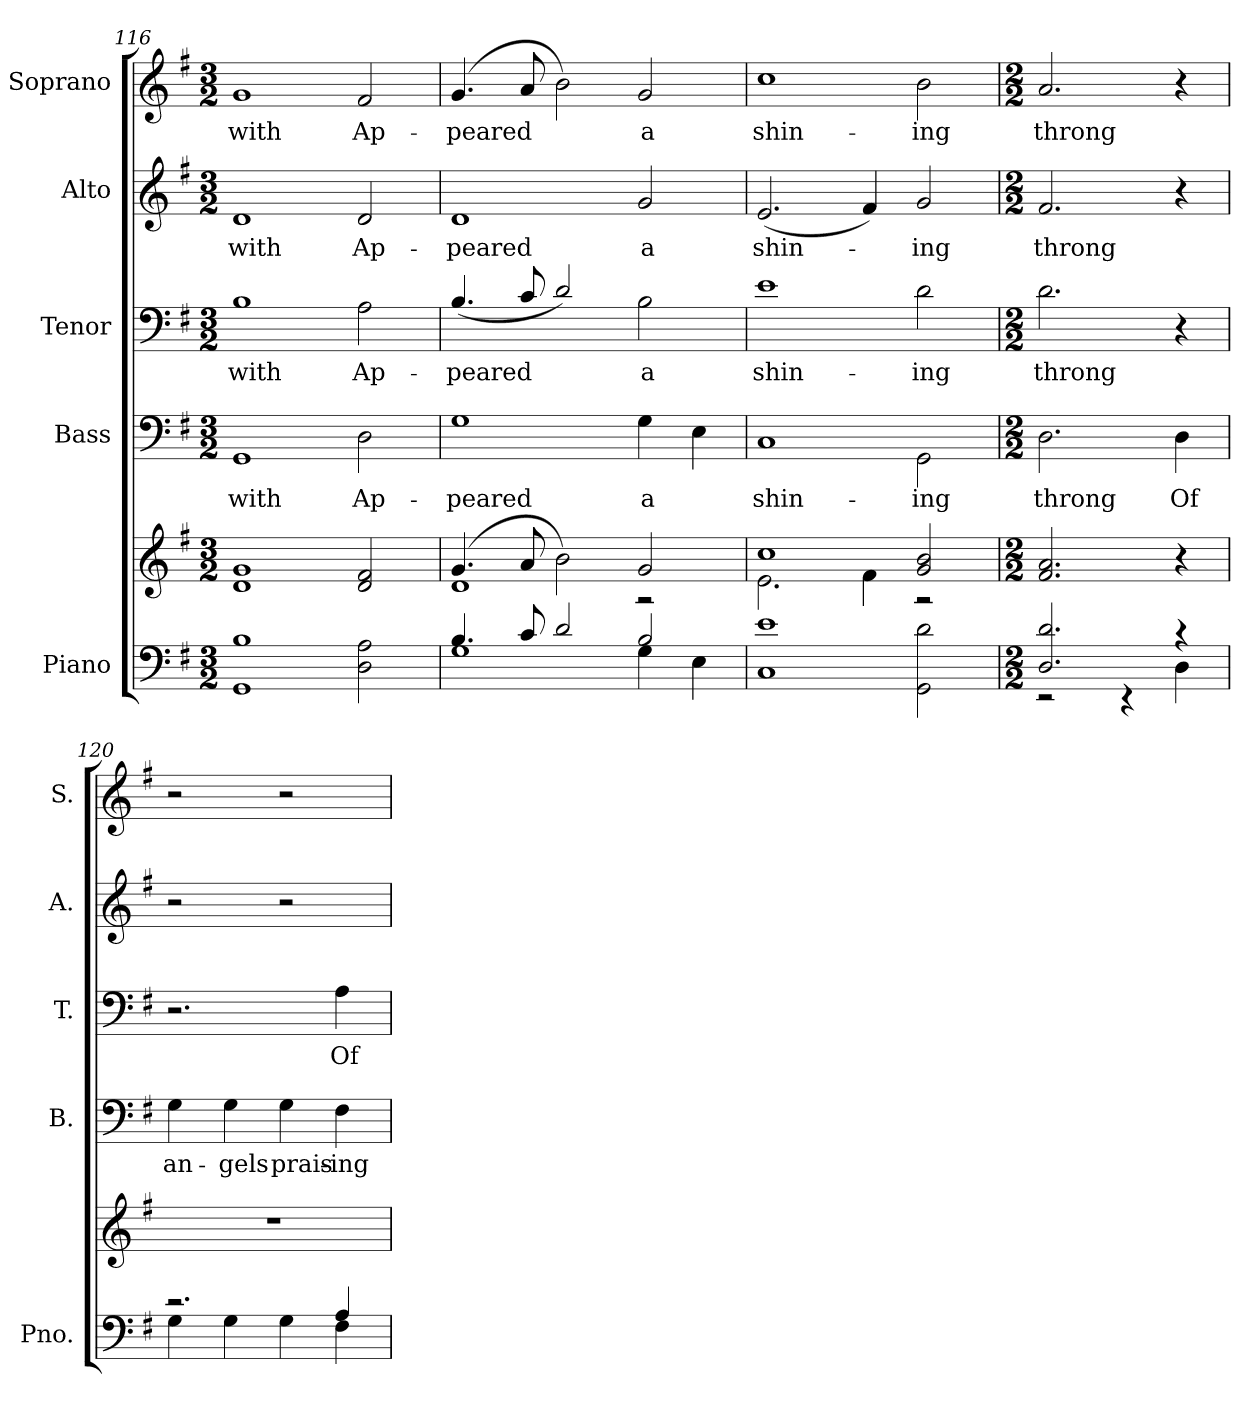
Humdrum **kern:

**kern	**kern	**kern	**text	**kern	**text	**kern	**text	**kern	**text
*part5	*part5	*part4	*part4	*part3	*part3	*part2	*part2	*part1	*part1
*staff6	*staff5	*staff4	*staff4	*staff3	*staff3	*staff2	*staff2	*staff1	*staff1
*I"Piano	*	*I"Bass	*	*I"Tenor	*	*I"Alto	*	*I"Soprano	*
*I'Pno.	*	*I'B.	*	*I'T.	*	*I'A.	*	*I'S.	*
*clefF4	*clefG2	*clefF4	*	*clefF4	*	*clefG2	*	*clefG2	*
*k[f#]	*k[f#]	*k[f#]	*	*k[f#]	*	*k[f#]	*	*k[f#]	*
*G:	*G:	*G:	*	*G:	*	*G:	*	*G:	*
*M3/2	*M3/2	*M3/2	*	*M3/2	*	*M3/2	*	*M3/2	*
=116	=116	=116	=116	=116	=116	=116	=116	=116	=116
!	!	!	!LO:LY:b:color=#000000	!	!	!	!	!	!
!	!	!	!	!	!LO:LY:b:color=#000000	!	!	!	!
!	!	!	!	!	!	!	!LO:LY:b:color=#000000	!	!
!	!	!	!	!	!	!	!	!	!LO:LY:b:color=#000000
1GGi 1Bi	1di 1gi	1GGi	-with	1Bi	-with	1di	-with	1gi	-with
!	!	!	!LO:LY:b:color=#000000	!	!	!	!	!	!
!	!	!	!	!	!LO:LY:b:color=#000000	!	!	!	!
!	!	!	!	!	!	!	!LO:LY:b:color=#000000	!	!
!	!	!	!	!	!	!	!	!	!LO:LY:b:color=#000000
2Di\ 2Ai	2di/ 2f#i	2Di\	Ap-	2Ai\	Ap-	2di/	Ap-	2f#i/	Ap-
=117	=117	=117	=117	=117	=117	=117	=117	=117	=117
*^	*^	*	*	*	*	*	*	*	*
!	!	!	!	!	!LO:LY:b:color=#000000	!	!	!	!	!	!
!	!	!	!	!	!	!	!LO:LY:b:color=#000000	!	!	!	!
!	!	!	!	!	!	!	!	!	!LO:LY:b:color=#000000	!	!
!	!	!	!	!	!	!	!	!	!	!	!LO:LY:b:color=#000000
4.Bi/	1Gi	(4.gi/	1di	1Gi	-peared	(4.Bi/	-peared	1di	-peared	(4.gi/	-peared
8ci/	.	8ai/	.	.	.	8ci/	.	.	.	8ai/	.
2di/	.	2bi\)	.	.	.	2di/)	.	.	.	2bi\)	.
!	!	!	!	!	!LO:LY:b:color=#000000	!	!	!	!	!	!
!	!	!	!	!	!	!	!LO:LY:b:color=#000000	!	!	!	!
!	!	!	!	!	!	!	!	!	!LO:LY:b:color=#000000	!	!
!	!	!	!	!	!	!	!	!	!	!	!LO:LY:b:color=#000000
2Bi/	4Gi\	2gi/	2r	4Gi\	a	2Bi\	a	2gi/	a	2gi/	a
.	4Ei\	.	.	4Ei\	.	.	.	.	.	.	.
*v	*v	*	*	*	*	*	*	*	*	*	*
!!LO:PB:g=z
=118	=118	=118	=118	=118	=118	=118	=118	=118	=118	=118
*^	*	*	*	*	*	*	*	*	*	*
!	!	!	!	!	!LO:LY:b:color=#000000	!	!	!	!	!	!
*v	*v	*	*	*	*	*	*	*	*	*	*
*^	*	*	*	*	*	*	*	*	*	*
!	!	!	!	!	!	!	!LO:LY:b:color=#000000	!	!	!	!
*v	*v	*	*	*	*	*	*	*	*	*	*
*^	*	*	*	*	*	*	*	*	*	*
!	!	!	!	!	!	!	!	!	!LO:LY:b:color=#000000	!	!
*v	*v	*	*	*	*	*	*	*	*	*	*
*^	*	*	*	*	*	*	*	*	*	*
!	!	!	!	!	!	!	!	!	!	!	!LO:LY:b:color=#000000
*v	*v	*	*	*	*	*	*	*	*	*	*
1Ci 1ei	(1cci	2.ei\	1Ci	shin-	1ei	shin-	(2.ei/	shin-	1cci	shin-
.	.	4f#i\	.	.	.	.	4f#i/)	.	.	.
!	!	!	!	!LO:LY:b:color=#000000	!	!	!	!	!	!
!	!	!	!	!	!	!LO:LY:b:color=#000000	!	!	!	!
!	!	!	!	!	!	!	!	!LO:LY:b:color=#000000	!	!
!	!	!	!	!	!	!	!	!	!	!LO:LY:b:color=#000000
2GGi\ 2di	2gi/ 2bi	2r	2GGi\	-ing	2di\	-ing	2gi/	-ing	2bi\	-ing
*	*v	*v	*	*	*	*	*	*	*	*
=119	=119	=119	=119	=119	=119	=119	=119	=119	=119
*M2/2	*M2/2	*M2/2	*	*M2/2	*	*M2/2	*	*M2/2	*
*^	*	*	*	*	*	*	*	*	*
*	*	*^	*	*	*	*	*	*	*	*
!	!	!	!	!	!LO:LY:b:color=#000000	!	!	!	!	!	!
*	*	*v	*v	*	*	*	*	*	*	*	*
*	*	*^	*	*	*	*	*	*	*	*
!	!	!	!	!	!	!	!LO:LY:b:color=#000000	!	!	!	!
*	*	*v	*v	*	*	*	*	*	*	*	*
*	*	*^	*	*	*	*	*	*	*	*
!	!	!	!	!	!	!	!	!	!LO:LY:b:color=#000000	!	!
*	*	*v	*v	*	*	*	*	*	*	*	*
*	*	*^	*	*	*	*	*	*	*	*
!	!	!	!	!	!	!	!	!	!	!	!LO:LY:b:color=#000000
*	*	*v	*v	*	*	*	*	*	*	*	*
2.Di/ 2.di	2r	2.f#i/ 2.ai	2.Di\	throng	2.di\	throng	2.f#i/	throng	2.ai/	throng
.	4r	.	.	.	.	.	.	.	.	.
!	!	!	!	!LO:LY:b:color=#000000	!	!	!	!	!	!
4r	4Di\	4r	4Di\	Of	4r	.	4r	.	4r	.
=120	=120	=120	=120	=120	=120	=120	=120	=120	=120	=120
!	!	!	!	!LO:LY:b:color=#000000	!	!	!	!	!	!
2.r	4Gi\	1r	4Gi\	an-	2.r	.	2r	.	2r	.
!	!	!	!	!LO:LY:b:color=#000000	!	!	!	!	!	!
.	4Gi\	.	4Gi\	-gels	.	.	.	.	.	.
!	!	!	!	!LO:LY:b:color=#000000	!	!	!	!	!	!
.	4Gi\	.	4Gi\	prais-	.	.	2r	.	2r	.
!	!	!	!	!LO:LY:b:color=#000000	!	!	!	!	!	!
!	!	!	!	!	!	!LO:LY:b:color=#000000	!	!	!	!
4Ai/	4F#i\	.	4F#i\	-ing	4Ai\	Of	.	.	.	.
*v	*v	*	*	*	*	*	*	*	*	*
=	=	=	=	=	=	=	=	=	=
*-	*-	*-	*-	*-	*-	*-	*-	*-	*-
